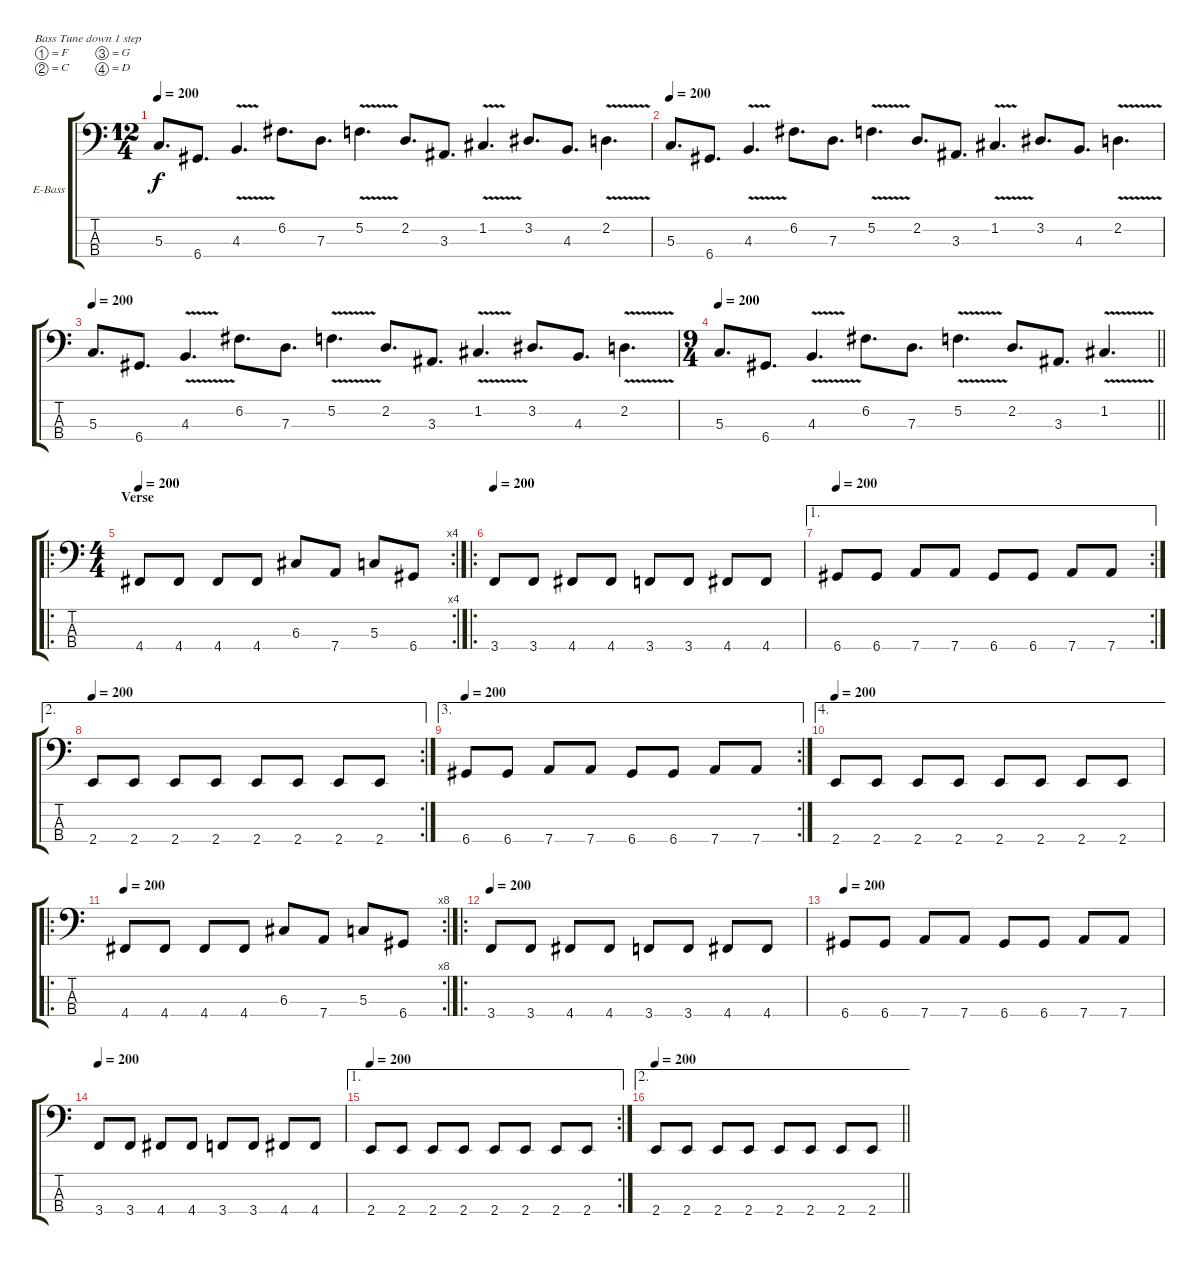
\bracketExtendMode groupsimilarinstruments
\firstSystemTrackNameOrientation horizontal
\otherSystemsTrackNameOrientation horizontal
\track ("Bass" "E-Bass") {instrument electricbasspick}
\staff {score tabs}
\tuning (F2 C2 G1 D1)
\ts (12 4)
\beaming (8 2 2 2 18)
\tempo 200
\clef f4
\ks c
5.3.8{d dy f} 6.4.8{d} 4.3{v}.4{d} 6.2.8{d} 7.3.8{d} 5.2{v}.4{d} 2.2.8{d} 3.3.8{d} 1.2{v}.4{d} 3.2.8{d} 4.3.8{d} 2.2{v}.4{d} |
\tempo 200
5.3.8{d} 6.4.8{d} 4.3{v}.4{d} 6.2.8{d} 7.3.8{d} 5.2{v}.4{d} 2.2.8{d} 3.3.8{d} 1.2{v}.4{d} 3.2.8{d} 4.3.8{d} 2.2{v}.4{d} |
\tempo 200
5.3.8{d} 6.4.8{d} 4.3{v}.4{d} 6.2.8{d} 7.3.8{d} 5.2{v}.4{d} 2.2.8{d} 3.3.8{d} 1.2{v}.4{d} 3.2.8{d} 4.3.8{d} 2.2{v}.4{d} |
\ts (9 4)
\beaming (8 2 2 2 12)
\tempo 200
\barLineRight lightlight
5.3.8{d} 6.4.8{d} 4.3{v}.4{d} 6.2.8{d} 7.3.8{d} 5.2{v}.4{d} 2.2.8{d} 3.3.8{d} 1.2{v}.4{d} |
\ro
\rc 4
\ts (4 4)
\beaming (8 2 2 2 2)
\section ("" "Verse")
\tempo 200
4.4.8 4.4.8 4.4.8 4.4.8 6.3.8 7.4.8 5.3.8 6.4.8 |
\ro
\tempo 200
3.4.8 3.4.8 4.4.8 4.4.8 3.4.8 3.4.8 4.4.8 4.4.8 |
\ae 1
\rc 2
\tempo 200
6.4.8 6.4.8 7.4.8 7.4.8 6.4.8 6.4.8 7.4.8 7.4.8 |
\ae 2
\rc 2
\tempo 200
2.4.8 2.4.8 2.4.8 2.4.8 2.4.8 2.4.8 2.4.8 2.4.8 |
\ae 3
\rc 2
\tempo 200
6.4.8 6.4.8 7.4.8 7.4.8 6.4.8 6.4.8 7.4.8 7.4.8 |
\ae 4
\tempo 200
2.4.8 2.4.8 2.4.8 2.4.8 2.4.8 2.4.8 2.4.8 2.4.8 |
\ro
\rc 8
\tempo 200
4.4.8 4.4.8 4.4.8 4.4.8 6.3.8 7.4.8 5.3.8 6.4.8 |
\ro
\tempo 200
3.4.8 3.4.8 4.4.8 4.4.8 3.4.8 3.4.8 4.4.8 4.4.8 |
\tempo 200
6.4.8 6.4.8 7.4.8 7.4.8 6.4.8 6.4.8 7.4.8 7.4.8 |
\tempo 200
3.4.8 3.4.8 4.4.8 4.4.8 3.4.8 3.4.8 4.4.8 4.4.8 |
\ae 1
\rc 2
\tempo 200
2.4.8 2.4.8 2.4.8 2.4.8 2.4.8 2.4.8 2.4.8 2.4.8 |
\ae 2
\tempo 200
\barLineRight lightlight
2.4.8 2.4.8 2.4.8 2.4.8 2.4.8 2.4.8 2.4.8 2.4.8
